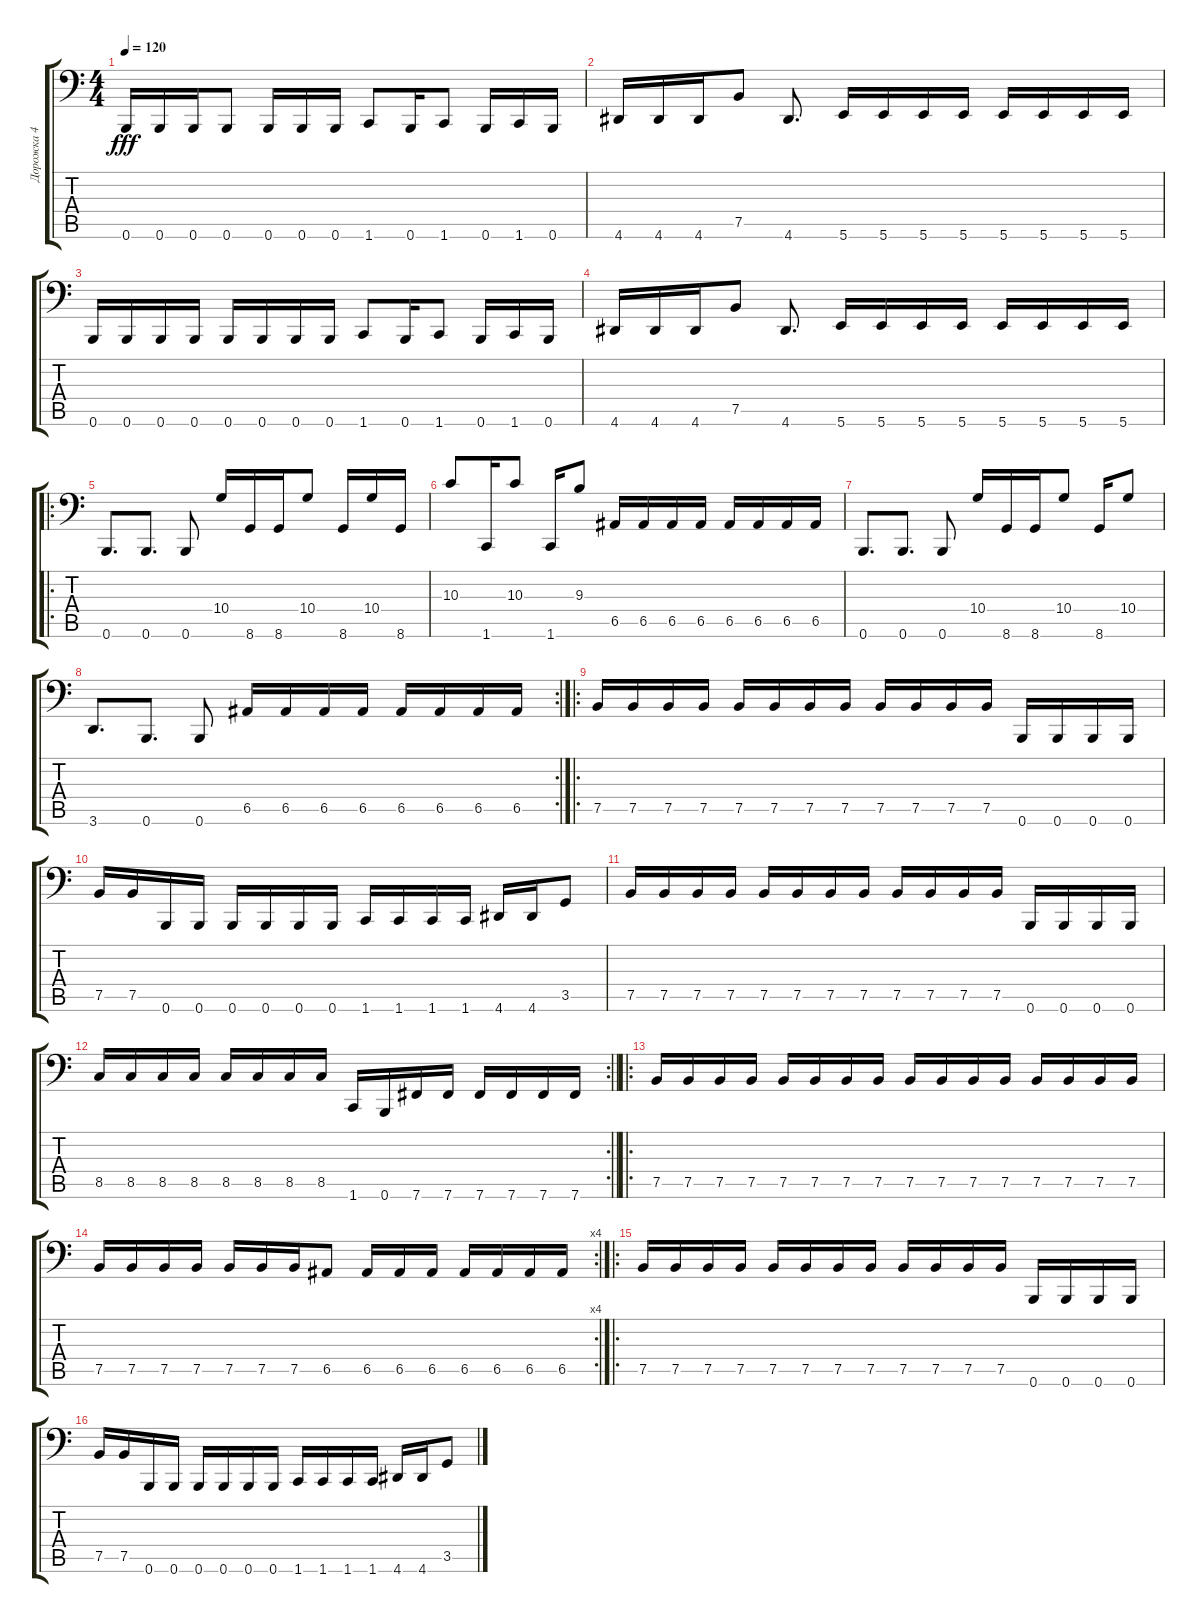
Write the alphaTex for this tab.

\track ("Дорожка 4" "Дорожка 4") {instrument slapbass2}
\staff {score tabs}
\tuning (B2 Gb2 D2 A1 E1 B0) {hide}
\ts (4 4)
\tempo 120
\clef f4
\ks c
0.6.16{dy fff} 0.6.16 0.6.16 0.6.8 0.6.16 0.6.16 0.6.16 1.6.8 0.6.16 1.6.8 0.6.16 1.6.16 0.6.16 |
4.6.16 4.6.16 4.6.16 7.5.8 4.6.8{d} 5.6.16 5.6.16 5.6.16 5.6.16 5.6.16 5.6.16 5.6.16 5.6.16 |
0.6.16 0.6.16 0.6.16 0.6.16 0.6.16 0.6.16 0.6.16 0.6.16 1.6.8 0.6.16 1.6.8 0.6.16 1.6.16 0.6.16 |
4.6.16 4.6.16 4.6.16 7.5.8 4.6.8{d} 5.6.16 5.6.16 5.6.16 5.6.16 5.6.16 5.6.16 5.6.16 5.6.16 |
\ro
0.6.8{d} 0.6.8{d} 0.6.8 10.4.16 8.6.16 8.6.16 10.4.8 8.6.16 10.4.16 8.6.16 |
10.3.8 1.6.16 10.3.8 1.6.16 9.3.8 6.5.16 6.5.16 6.5.16 6.5.16 6.5.16 6.5.16 6.5.16 6.5.16 |
0.6.8{d} 0.6.8{d} 0.6.8 10.4.16 8.6.16 8.6.16 10.4.8 8.6.16 10.4.8 |
\rc 2
3.6.8{d} 0.6.8{d} 0.6.8 6.5.16 6.5.16 6.5.16 6.5.16 6.5.16 6.5.16 6.5.16 6.5.16 |
\ro
7.5.16 7.5.16 7.5.16 7.5.16 7.5.16 7.5.16 7.5.16 7.5.16 7.5.16 7.5.16 7.5.16 7.5.16 0.6.16 0.6.16 0.6.16 0.6.16 |
7.5.16 7.5.16 0.6.16 0.6.16 0.6.16 0.6.16 0.6.16 0.6.16 1.6.16 1.6.16 1.6.16 1.6.16 4.6.16 4.6.16 3.5.8 |
7.5.16 7.5.16 7.5.16 7.5.16 7.5.16 7.5.16 7.5.16 7.5.16 7.5.16 7.5.16 7.5.16 7.5.16 0.6.16 0.6.16 0.6.16 0.6.16 |
\rc 2
\barLineRight lightlight
8.5.16 8.5.16 8.5.16 8.5.16 8.5.16 8.5.16 8.5.16 8.5.16 1.6.16 0.6.16 7.6.16 7.6.16 7.6.16 7.6.16 7.6.16 7.6.16 |
\ro
7.5.16 7.5.16 7.5.16 7.5.16 7.5.16 7.5.16 7.5.16 7.5.16 7.5.16 7.5.16 7.5.16 7.5.16 7.5.16 7.5.16 7.5.16 7.5.16 |
\rc 4
7.5.16 7.5.16 7.5.16 7.5.16 7.5.16 7.5.16 7.5.16 6.5.8 6.5.16 6.5.16 6.5.16 6.5.16 6.5.16 6.5.16 6.5.16 |
\ro
7.5.16 7.5.16 7.5.16 7.5.16 7.5.16 7.5.16 7.5.16 7.5.16 7.5.16 7.5.16 7.5.16 7.5.16 0.6.16 0.6.16 0.6.16 0.6.16 |
7.5.16 7.5.16 0.6.16 0.6.16 0.6.16 0.6.16 0.6.16 0.6.16 1.6.16 1.6.16 1.6.16 1.6.16 4.6.16 4.6.16 3.5.8
